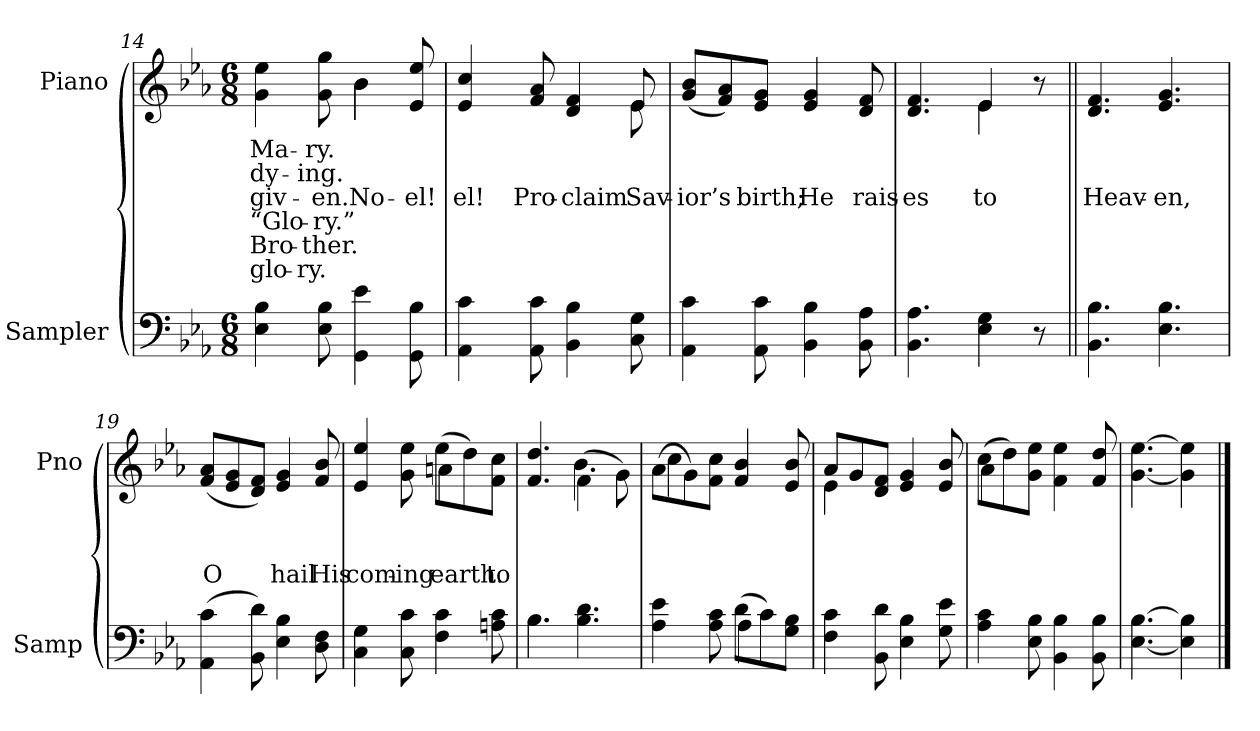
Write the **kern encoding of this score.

**kern	**kern	**text	**text	**text	**text	**text	**text
*part2	*part1	*part1	*part1	*part1	*part1	*part1	*part1
*staff2	*staff1	*staff1	*staff1	*staff1	*staff1	*staff1	*staff1
*I"Sampler	*I"Piano	*	*	*	*	*	*
*I'Samp	*I'Pno	*	*	*	*	*	*
*clefF4	*clefG2	*	*	*	*	*	*
*k[b-e-a-]	*k[b-e-a-]	*	*	*	*	*	*
*E-:	*E-:	*	*	*	*	*	*
*M6/8	*M6/8	*	*	*	*	*	*
=14	=14	=14	=14	=14	=14	=14	=14
*	*^	*	*	*	*	*	*
4E- 4B-	4g 4ee-	4.ryy	Ma-	dy-	giv-	“Glo-	Bro-	glo-
8E- 8B-	8g 8gg	.	-ry.	-ing.	-en.	-ry.”	-ther.	-ry.
4GG 4e-	4b-\	4b-	.	.	No-	.	.	.
8GG 8B-	8e- 8ee-	8ryy	.	.	-el!	.	.	.
=15	=15	=15	=15	=15	=15	=15	=15	=15
4AA- 4c	4e- 4cc	8ryy	.	.	-el!	.	.	.
*	*v	*v	*	*	*	*	*	*
8AA- 8c	8f 8a-	.	.	Pro-	.	.	.
4BB- 4B-	4d 4f	.	.	-claim	.	.	.
*	*^	*	*	*	*	*	*
8C 8G	8e-/	8e-	.	.	Sav-	.	.	.
*	*v	*v	*	*	*	*	*	*
=16	=16	=16	=16	=16	=16	=16	=16
4AA- 4c	(8g/ 8b-/L	.	.	-ior’s	.	.	.
.	8f/ 8a-/)	.	.	.	.	.	.
8AA- 8c	8e-/ 8g/J	.	.	birth;	.	.	.
4BB- 4B-	4e- 4g	.	.	He	.	.	.
8BB- 8A-	8d 8f	.	.	rais-	.	.	.
=17	=17	=17	=17	=17	=17	=17	=17
*	*^	*	*	*	*	*	*
4.BB- 4.A-	4.d 4.f	4.ryy	.	.	-es	.	.	.
4E- 4G	4e-/	4e-	.	.	to	.	.	.
8r	8r	8ryy	.	.	.	.	.	.
=18||	=18||	=18||	=18||	=18||	=18||	=18||	=18||	=18||
!	!LO:TX:t=Refrain	!	!	!	!	!	!	!
*	*v	*v	*	*	*	*	*	*
4.BB- 4.B-	4.d 4.f	.	.	Heav-	.	.	.
4.E- 4.B-	4.e- 4.g	.	.	-en,	.	.	.
=19	=19	=19	=19	=19	=19	=19	=19
(4AA- 4c	(8f/ 8a-/L	.	.	O	.	.	.
.	8e-/ 8g/	.	.	.	.	.	.
8BB- 8d)	8d/ 8f/J)	.	.	.	.	.	.
4E- 4B-	4e- 4g	.	.	hail	.	.	.
8D 8F	8f 8b-	.	.	His	.	.	.
=20	=20	=20	=20	=20	=20	=20	=20
*	*^	*	*	*	*	*	*
4C 4G	4e- 4ee-	4.ryy	.	.	com-	.	.	.
8C 8c	8g 8ee-	.	.	.	-ing	.	.	.
4F 4c	(8ee-\L	4an	.	.	earth.	.	.	.
.	8dd\)	.	.	.	.	.	.	.
8An 8c	8f\ 8cc\J	8ryy	.	.	to	.	.	.
=21	=21	=21	=21	=21	=21	=21	=21	=21
*^	*	*	*	*	*	*	*	*
4.B-\	4.B-	4.f 4.dd	4.ryy	.	.	.	.	.	.
4.B- 4.d	4.ryy	(4f\	4.b-	.	.	.	.	.	.
.	.	8g\)	.	.	.	.	.	.	.
=22	=22	=22	=22	=22	=22	=22	=22	=22	=22
4A- 4e-	4.ryy	(8a-\L	4cc	.	.	.	.	.	.
.	.	8g\)	.	.	.	.	.	.	.
8A- 8c	.	8f\ 8cc\J	2ryy	.	.	.	.	.	.
(8d\L	4A-	4f 4b-	.	.	.	.	.	.	.
8c\)	.	.	.	.	.	.	.	.	.
8G\ 8B-\J	8ryy	8e- 8b-	.	.	.	.	.	.	.
*v	*v	*	*	*	*	*	*	*	*
=23	=23	=23	=23	=23	=23	=23	=23	=23
4F 4c	8a-/L	4e-	.	.	.	.	.	.
.	8g/	.	.	.	.	.	.	.
8BB- 8d	8d/ 8f/J	2ryy	.	.	.	.	.	.
4E- 4B-	4e- 4g	.	.	.	.	.	.	.
8G 8e-	8e- 8b-	.	.	.	.	.	.	.
=24	=24	=24	=24	=24	=24	=24	=24	=24
4A- 4c	(8cc\L	4a-	.	.	.	.	.	.
.	8dd\)	.	.	.	.	.	.	.
8E- 8B-	8g\ 8ee-\J	2ryy	.	.	.	.	.	.
4BB- 4B-	4f 4ee-	.	.	.	.	.	.	.
8BB- 8B-	8f 8dd	.	.	.	.	.	.	.
*	*v	*v	*	*	*	*	*	*
=25	=25	=25	=25	=25	=25	=25	=25
[4.E- [4.B-	[4.g [4.ee-	.	.	.	.	.	.
4E-] 4B-]	4g] 4ee-]	.	.	.	.	.	.
==	==	==	==	==	==	==	==
*-	*-	*-	*-	*-	*-	*-	*-
